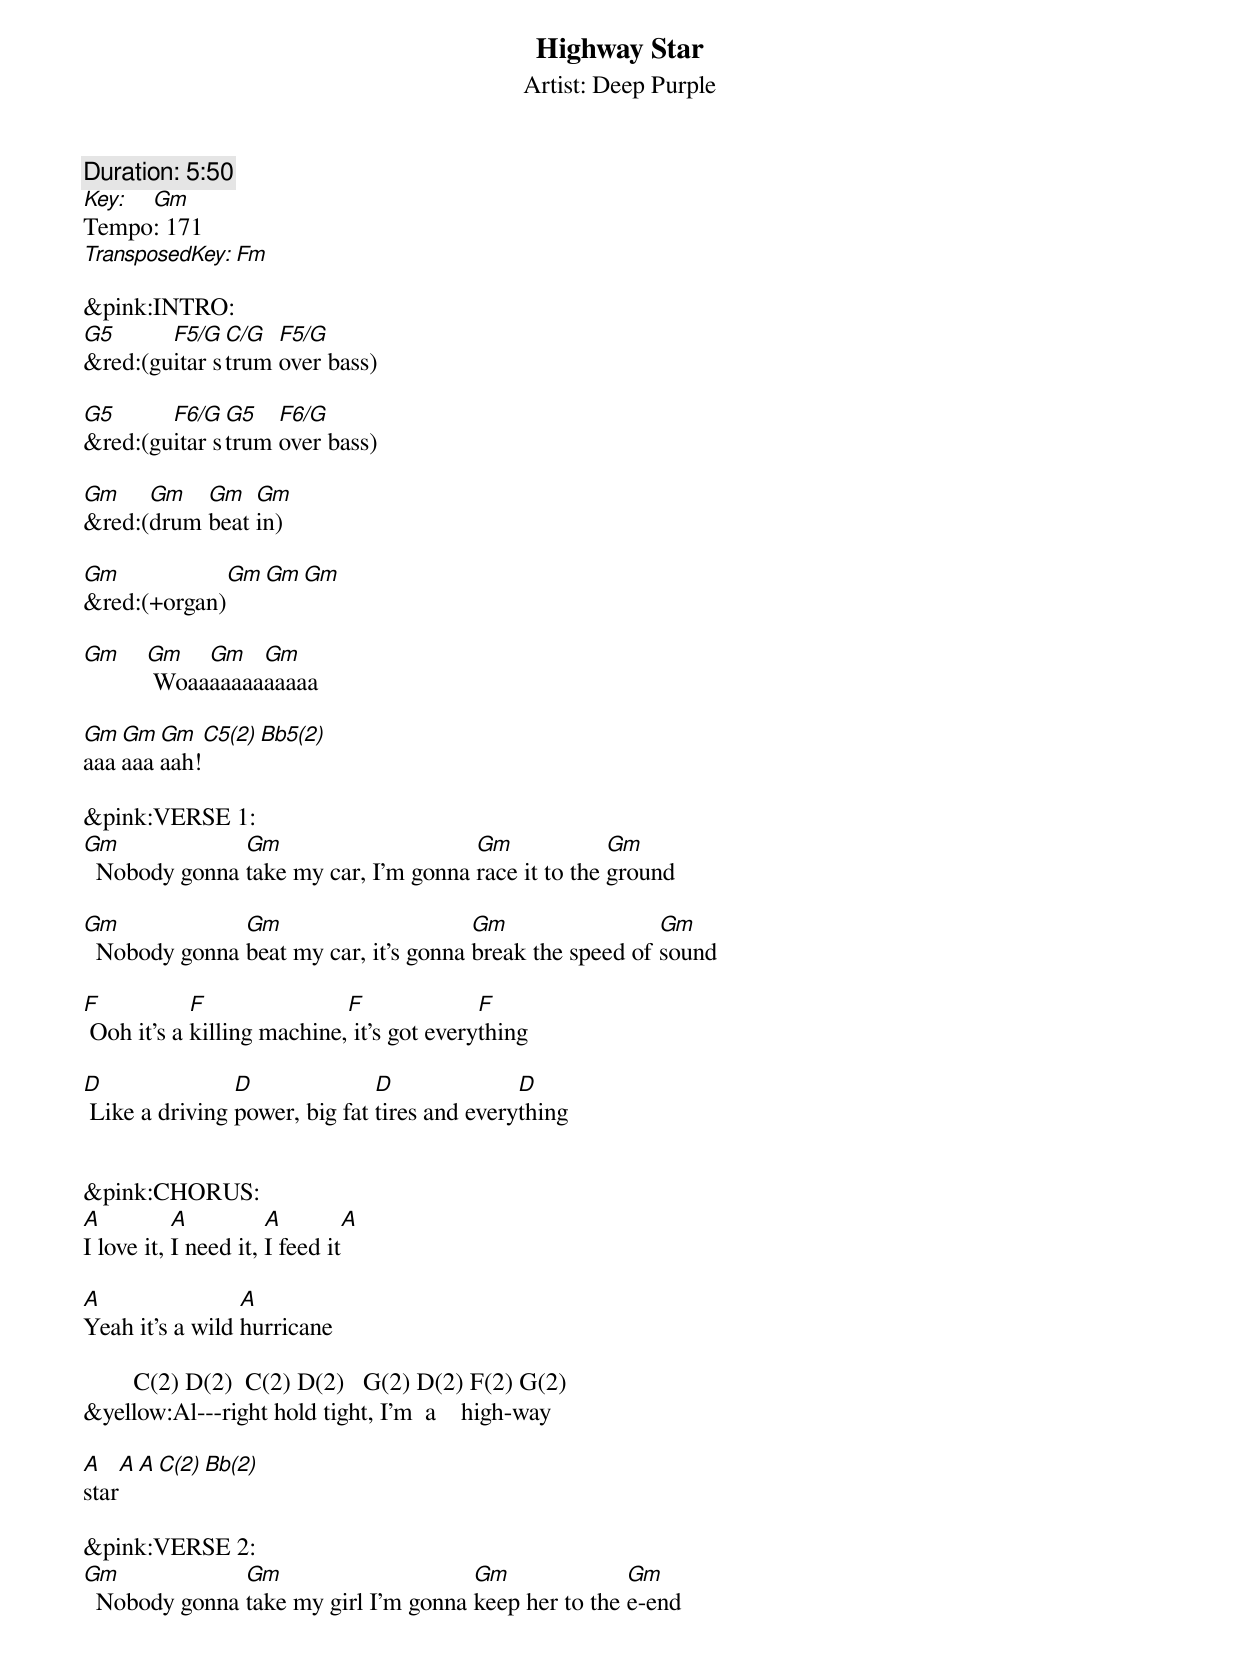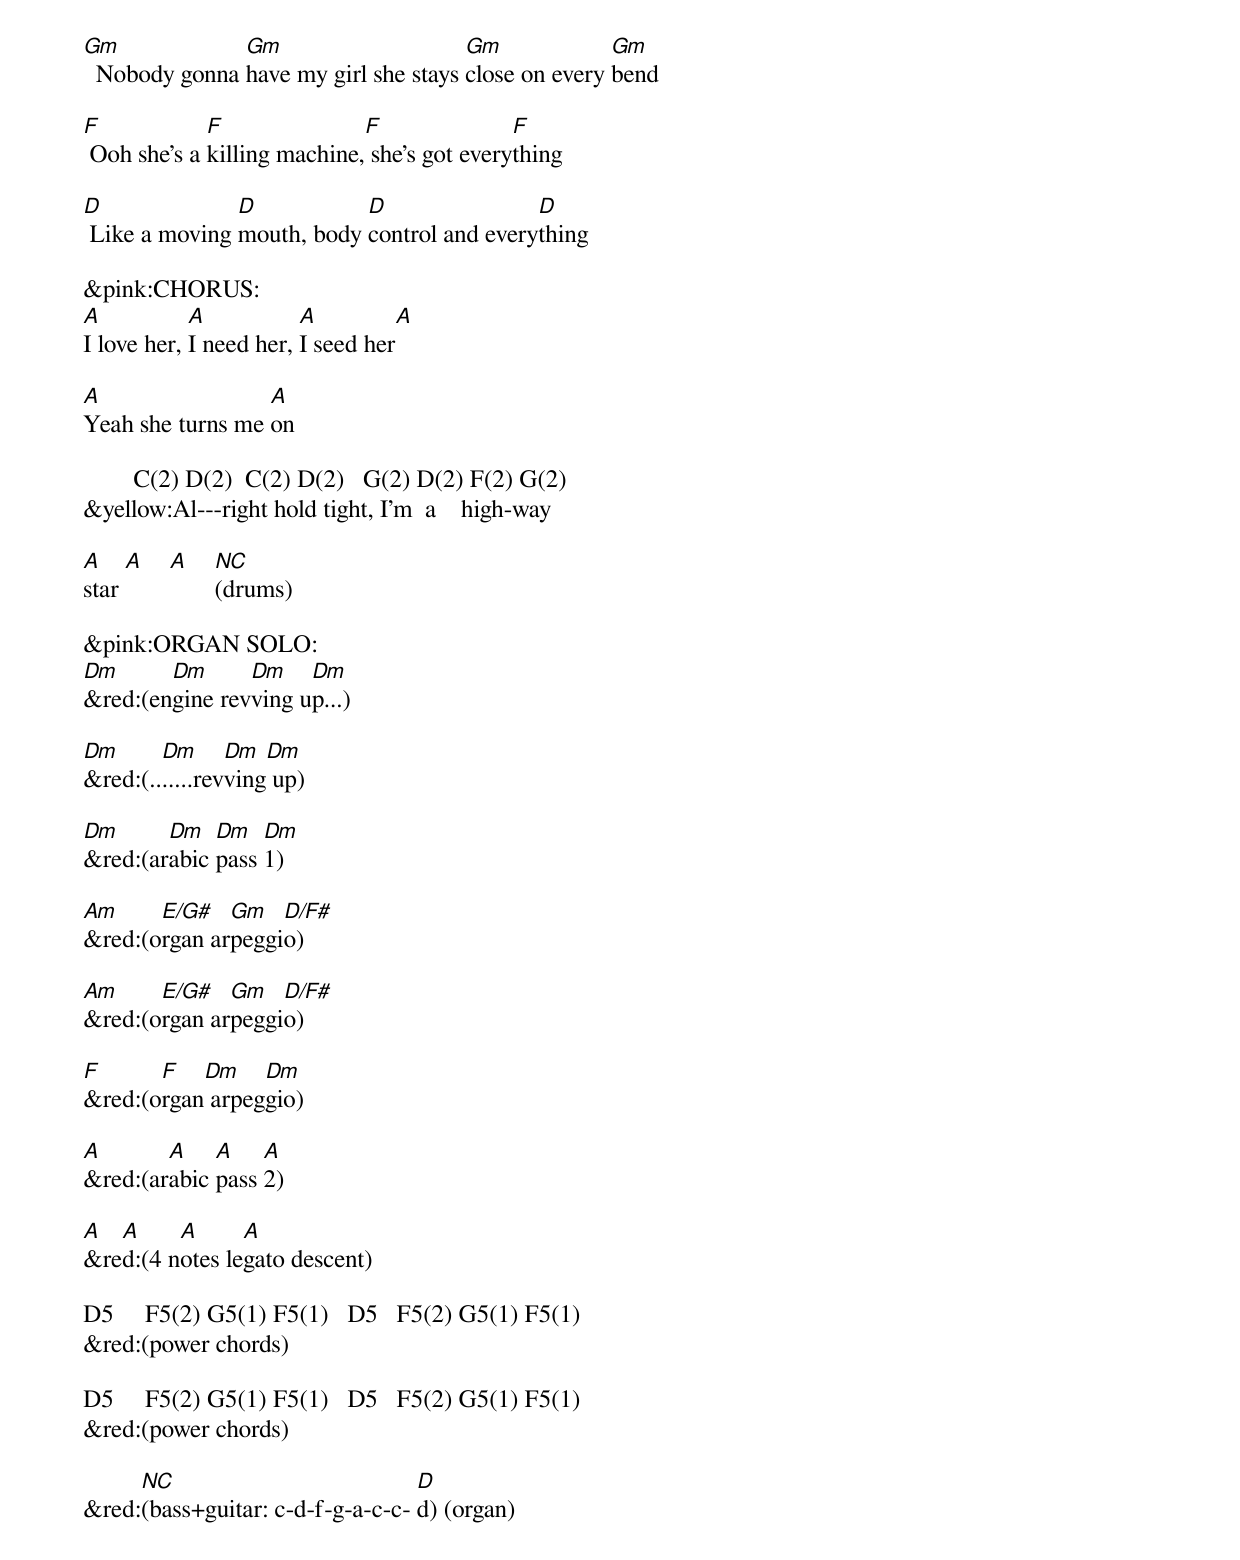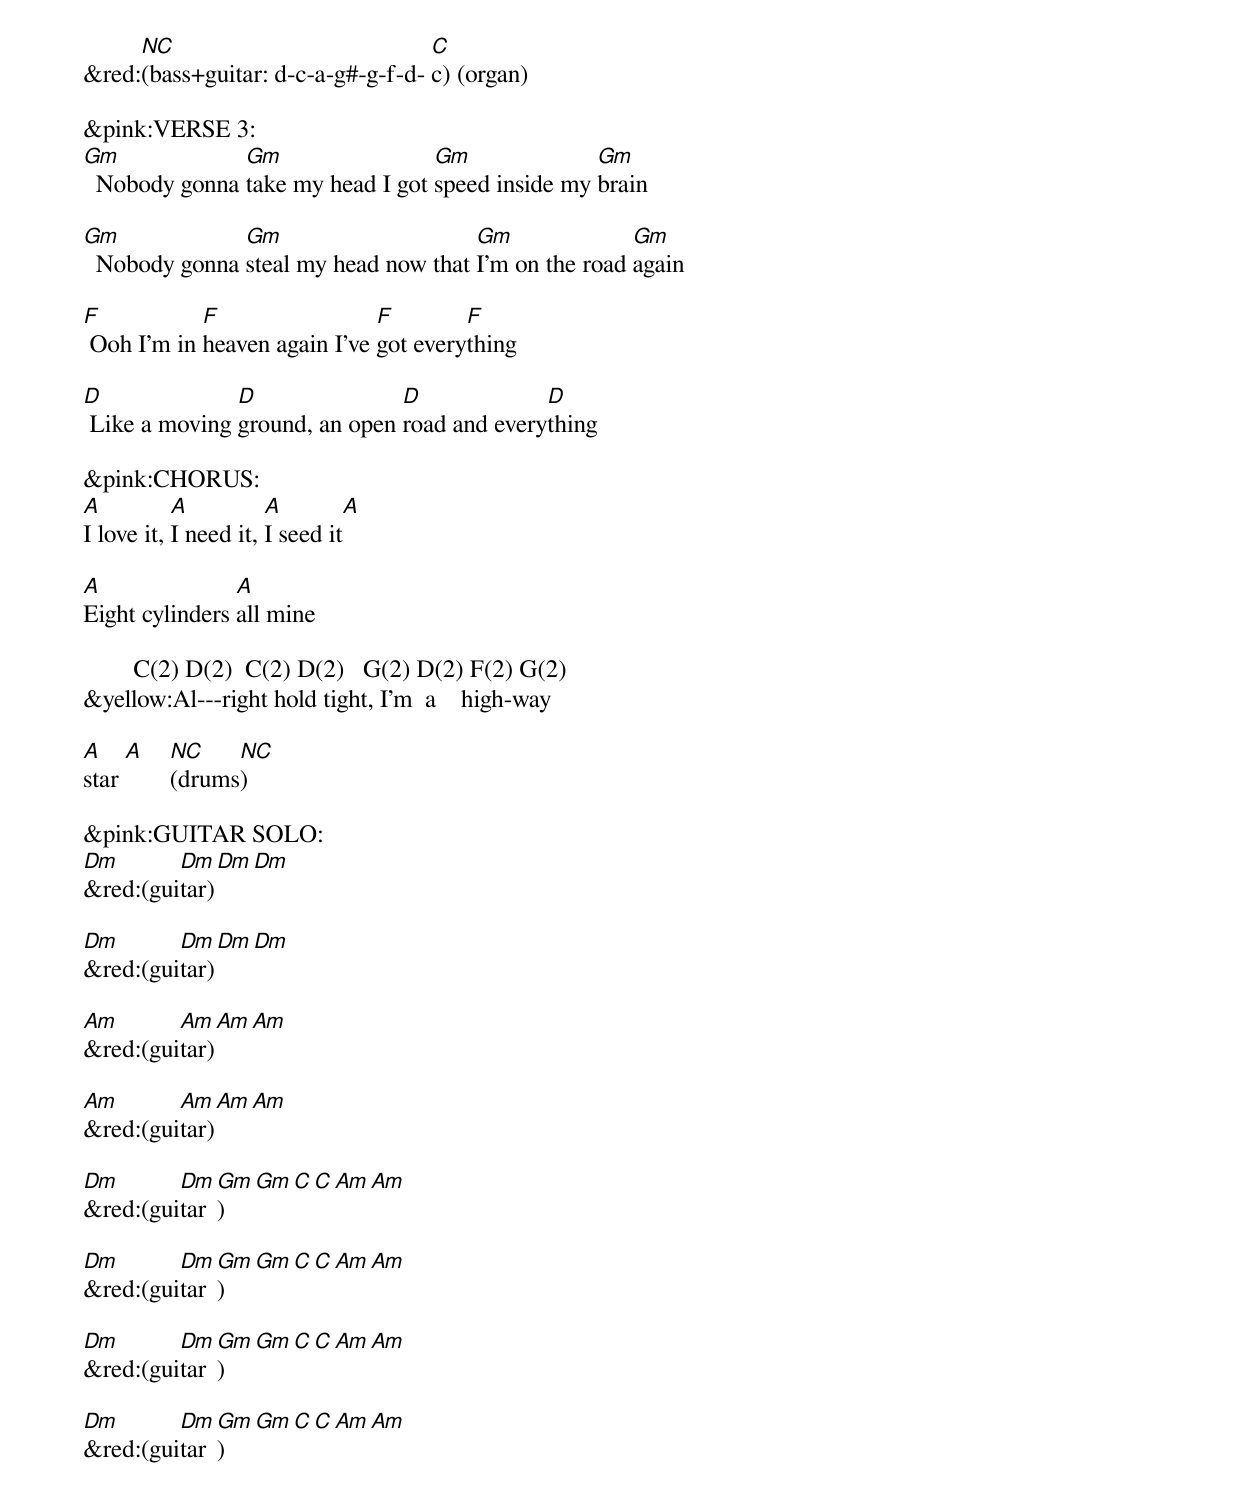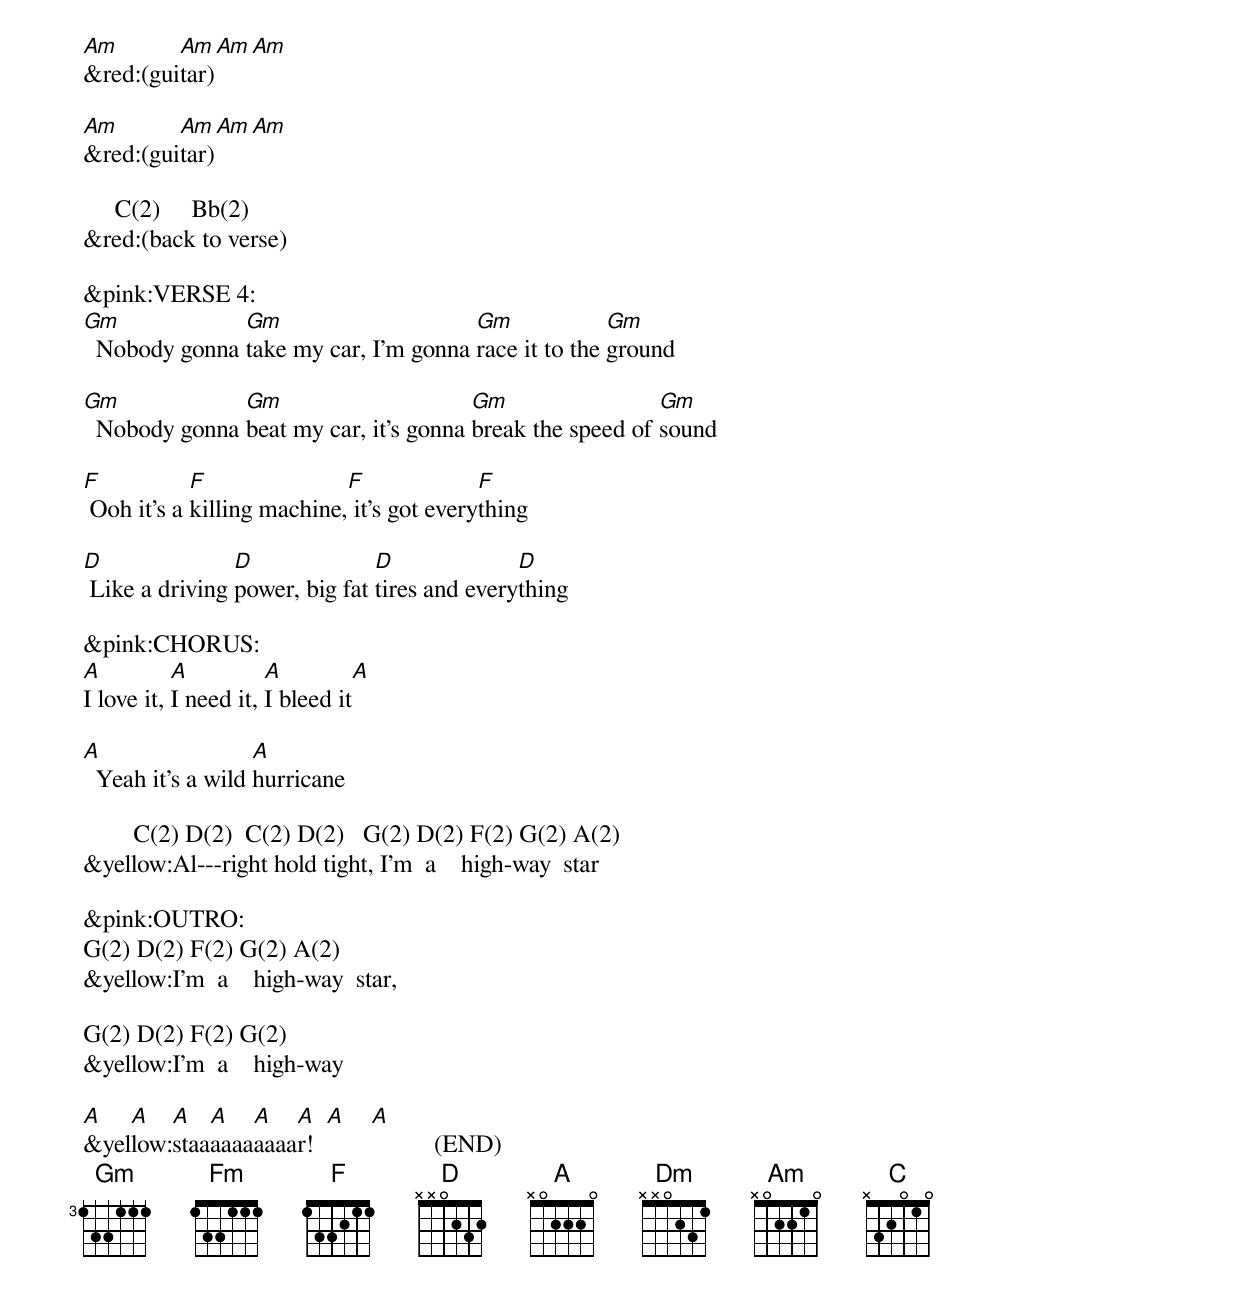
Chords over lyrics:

Highway Star
Artist: Deep Purple
Duration: 5:50
Key: Gm
Tempo: 171
TransposedKey: Fm

&pink:INTRO:
G5      F5/G  C/G  F5/G
&red:(guitar strum over bass)

G5      F6/G  G5   F6/G
&red:(guitar strum over bass)

Gm    Gm   Gm   Gm
&red:(drum beat in)

Gm            Gm  Gm  Gm
&red:(+organ)

Gm  Gm   Gm   Gm
     Woaaaaaaaaaaaa

Gm Gm Gm   C5(2) Bb5(2)
aaaaaaaah!

&pink:VERSE 1:
Gm             Gm                     Gm             Gm
  Nobody gonna take my car, I'm gonna race it to the ground

Gm             Gm                      Gm                 Gm
  Nobody gonna beat my car, it's gonna break the speed of sound

F           F               F              F
 Ooh it's a killing machine, it's got everything

D               D              D              D
 Like a driving power, big fat tires and everything


&pink:CHORUS:
A          A          A         A
I love it, I need it, I feed it

A                A
Yeah it's a wild hurricane

        C(2) D(2)  C(2) D(2)   G(2) D(2) F(2) G(2)
&yellow:Al---right hold tight, I'm  a    high-way

A    A   A   C(2) Bb(2)
star

&pink:VERSE 2:
Gm             Gm                     Gm              Gm
  Nobody gonna take my girl I'm gonna keep her to the e-end

Gm             Gm                     Gm             Gm
  Nobody gonna have my girl she stays close on every bend

F            F               F               F
 Ooh she's a killing machine, she's got everything

D              D           D                D
 Like a moving mouth, body control and everything

&pink:CHORUS:
A           A           A           A
I love her, I need her, I seed her

A                 A
Yeah she turns me on

        C(2) D(2)  C(2) D(2)   G(2) D(2) F(2) G(2)
&yellow:Al---right hold tight, I'm  a    high-way

A    A   A   (NC)
star         (drums)

&pink:ORGAN SOLO:
Dm      Dm      Dm    Dm
&red:(engine revving up...)

Dm      Dm      Dm  Dm
&red:(.......revving up)

Dm      Dm   Dm   Dm
&red:(arabic pass 1)

Am     E/G#   Gm   D/F#
&red:(organ arpeggio)

Am     E/G#   Gm   D/F#
&red:(organ arpeggio)

F      F   Dm    Dm
&red:(organ arpeggio)

A       A    A    A
&red:(arabic pass 2)

A  A     A      A
&red:(4 notes legato descent)

D5     F5(2) G5(1) F5(1)   D5   F5(2) G5(1) F5(1)
&red:(power chords)

D5     F5(2) G5(1) F5(1)   D5   F5(2) G5(1) F5(1)
&red:(power chords)

     (NC)                         D
&red:(bass+guitar: c-d-f-g-a-c-c- d) (organ)

     (NC)                          C
&red:(bass+guitar: d-c-a-g#-g-f-d- c) (organ)

&pink:VERSE 3:
Gm             Gm                 Gm              Gm
  Nobody gonna take my head I got speed inside my brain

Gm             Gm                     Gm              Gm
  Nobody gonna steal my head now that I'm on the road again

F           F                 F        F
 Ooh I'm in heaven again I've got everything

D              D               D             D
 Like a moving ground, an open road and everything

&pink:CHORUS:
A          A          A         A
I love it, I need it, I seed it

A               A
Eight cylinders all mine

        C(2) D(2)  C(2) D(2)   G(2) D(2) F(2) G(2)
&yellow:Al---right hold tight, I'm  a    high-way

A    A   (NC)  (NC)
star     (drums)

&pink:GUITAR SOLO:
Dm       Dm    Dm    Dm
&red:(guitar)

Dm       Dm    Dm    Dm
&red:(guitar)

Am       Am    Am    Am
&red:(guitar)

Am       Am    Am    Am
&red:(guitar)

Dm       Dm Gm  Gm  C  C  Am Am
&red:(guitar)

Dm       Dm Gm  Gm  C  C  Am Am
&red:(guitar)

Dm       Dm Gm  Gm  C  C  Am Am
&red:(guitar)

Dm       Dm Gm  Gm  C  C  Am Am
&red:(guitar)

Am       Am  Am  Am
&red:(guitar)

Am       Am  Am  Am
&red:(guitar)

     C(2)     Bb(2)
&red:(back to verse)

&pink:VERSE 4:
Gm             Gm                     Gm             Gm
  Nobody gonna take my car, I'm gonna race it to the ground

Gm             Gm                      Gm                 Gm
  Nobody gonna beat my car, it's gonna break the speed of sound

F           F               F              F
 Ooh it's a killing machine, it's got everything

D               D              D              D
 Like a driving power, big fat tires and everything

&pink:CHORUS:
A          A          A          A
I love it, I need it, I bleed it

A                  A
  Yeah it's a wild hurricane

        C(2) D(2)  C(2) D(2)   G(2) D(2) F(2) G(2) A(2)
&yellow:Al---right hold tight, I'm  a    high-way  star

&pink:OUTRO:
G(2) D(2) F(2) G(2) A(2)
&yellow:I'm  a    high-way  star,

G(2) D(2) F(2) G(2)
&yellow:I'm  a    high-way

A   A   A   A   A   A   A   A
&yellow:staaaaaaaaaar!                (END)
